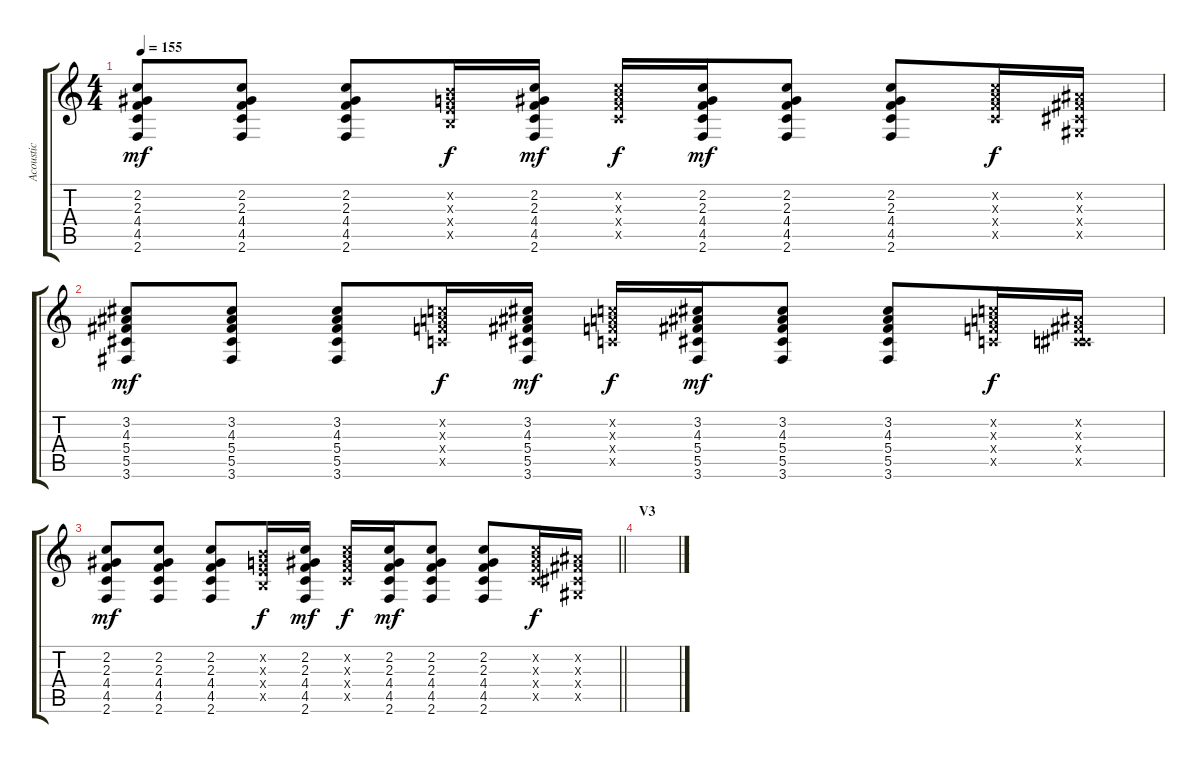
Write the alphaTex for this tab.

\track ("Acoustic" "Acoustic") {instrument acousticguitarsteel}
\staff {score tabs}
\tuning (Eb4 Bb3 Gb3 Db3 Ab2 Eb2) {hide}
\ts (4 4)
\tempo 155
\clef g2
\ks c
(2.2 2.3 4.4 4.5 2.6).8{dy mf} (2.2 2.3 4.4 4.5 2.6).8 (2.2 2.3 4.4 4.5 2.6).8 (1.2{x} 1.3{x} 3.4{x} 3.5{x}).16{dy f} (2.2 2.3 4.4 4.5 2.6).16{dy mf} (2.2{x} 3.3{x} 4.4{x} 4.5{x}).16{dy f} (2.2 2.3 4.4 4.5 2.6).16{dy mf} (2.2 2.3 4.4 4.5 2.6).8 (2.2 2.3 4.4 4.5 2.6).8 (2.2{x} 3.3{x} 4.4{x} 4.5{x}).16{dy f} (0.2{x} 0.3{x} 0.4{x} 0.5{x}).16 |
(3.2 4.3 5.4 5.5 3.6).8{dy mf} (3.2 4.3 5.4 5.5 3.6).8 (3.2 4.3 5.4 5.5 3.6).8 (2.2{x} 3.3{x} 4.4{x} 4.5{x}).16{dy f} (3.2 4.3 5.4 5.5 3.6).16{dy mf} (2.2{x} 3.3{x} 4.4{x} 4.5{x}).16{dy f} (3.2 4.3 5.4 5.5 3.6).16{dy mf} (3.2 4.3 5.4 5.5 3.6).8 (3.2 4.3 5.4 5.5 3.6).8 (2.2{x} 3.3{x} 4.4{x} 4.5{x}).16{dy f} (0.2{x} 0.3{x} 0.4{x} 4.5{x}).16 |
\barLineRight lightlight
(2.2 2.3 4.4 4.5 2.6).8{dy mf} (2.2 2.3 4.4 4.5 2.6).8 (2.2 2.3 4.4 4.5 2.6).8 (1.2{x} 1.3{x} 3.4{x} 3.5{x}).16{dy f} (2.2 2.3 4.4 4.5 2.6).16{dy mf} (2.2{x} 3.3{x} 4.4{x} 4.5{x}).16{dy f} (2.2 2.3 4.4 4.5 2.6).16{dy mf} (2.2 2.3 4.4 4.5 2.6).8 (2.2 2.3 4.4 4.5 2.6).8 (2.2{x} 3.3{x} 4.4{x} 4.5{x}).16{dy f} (0.2{x} 0.3{x} 0.4{x} 0.5{x}).16 |
\section ("" "V3")
